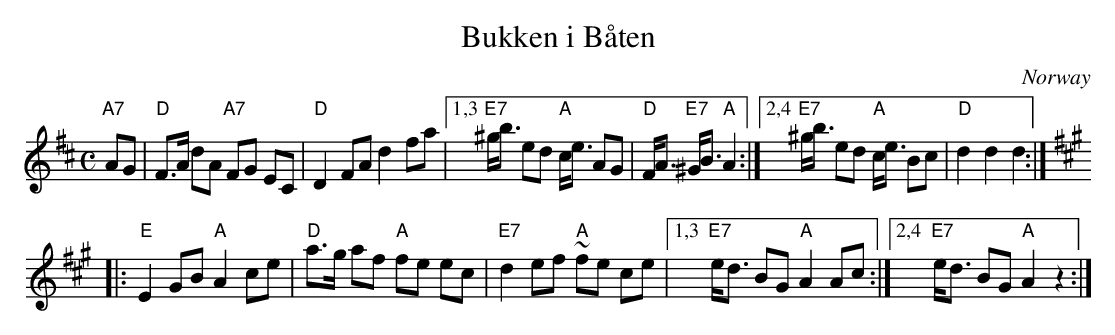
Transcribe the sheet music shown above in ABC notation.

X:1
T: Bukken i B\aaten
O: Norway
M: C
L: 1/8
K: D
"A7"AG \
| "D"F>A dA "A7"FG EC | "D"D2 FA d2 fa \
|1,3 "E7"^g<b ed "A"c<e AG | "D"F<A "E7"^G<B "A"A2 \
:|2,4 "E7"^g<b ed "A"c<e Bc | "D"d2 d2 d2 :|
K:A
|: "E"E2 GB "A"A2 ce | "D"a>g af "A"fe ec | "E7"d2 ef "A"~fe ce \
|1,3"E7"e<d BG "A"A2 Ac \
:|2,4 "E7"e<d BG "A"A2 z2 :|
